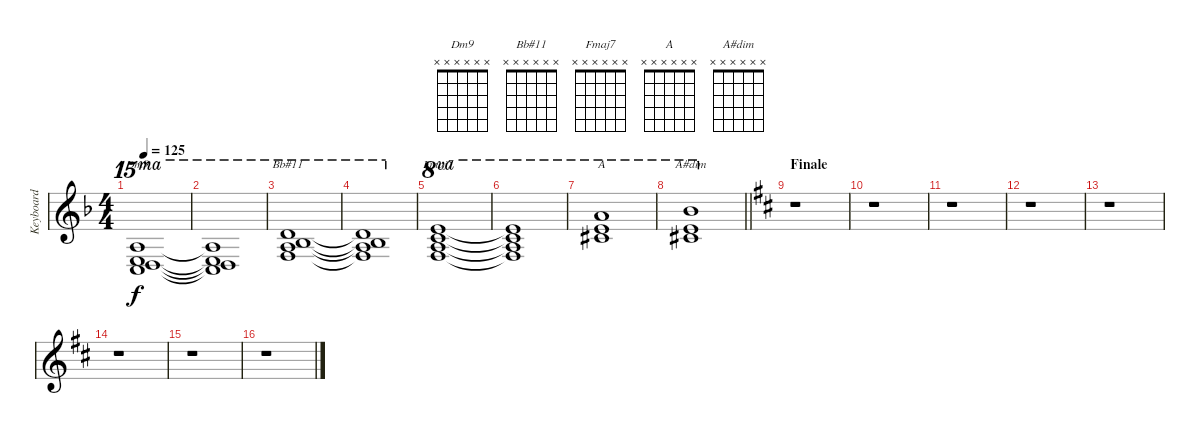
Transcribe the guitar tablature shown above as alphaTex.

\track ("Keyboard" "Keyboard") {instrument rockorgan}
\staff {score}
\tuning (E4 B3 G3 D3 A2 E2) {hide}
\chord ("Dm9" x x x x x x)
\chord ("Bb#11" x x x x x x)
\chord ("Fmaj7" x x x x x x)
\chord ("A" x x x x x x)
\chord ("A#dim" x x x x x x)
\ts (4 4)
\tempo 125
\clef g2
\ks dminor
(17.1 17.2 19.3 22.4).1{ch "Dm9" ot 15ma dy f} |
(17.1{t} 17.2{t} 19.3{t} 22.4{t}).1{ot 15ma} |
(22.1 23.2 26.3 27.4).1{ch "Bb#11" ot 15ma} |
(22.1{t} 23.2{t} 26.3{t} 27.4{t}).1{ot 15ma} |
(12.1 13.2 14.3 15.4).1{ch "Fmaj7" ot 8va} |
(12.1{t} 13.2{t} 14.3{t} 15.4{t}).1{ot 8va} |
(17.1 17.2 18.3{acc #}).1{ch "A" ot 8va} |
\barLineRight lightlight
(18.1 17.2 18.3{acc #}).1{ch "A#dim" ot 8va} |
\section ("" "Finale")
\ks bminor
r.1 |
r.1 |
r.1 |
r.1 |
r.1 |
r.1 |
r.1 |
r.1
